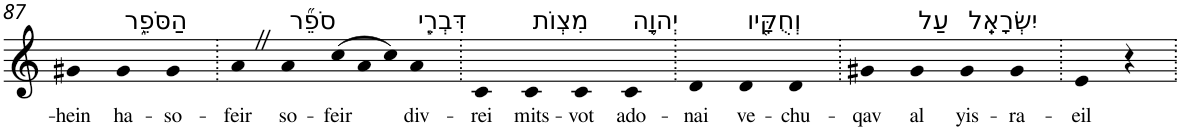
**kern	**text
*part1	*part1
*staff1	*staff1
*I"Piano	*
*I'Pno	*
!!LO:PB:g=z
*clefG2	*
*k[]	*
=87	=87
!	!LO:LY:b
4g#X	-hein
!LO:TX:a:t=הַסֹּפֵ֑ר	!
!	!LO:LY:b
4g#	ha-
!	!LO:LY:b
4g#	-so-
=88.	=88.
!	!LO:LY:b
4aZ	-feir
!LO:TX:a:t=סֹפֵ֞ר	!
!	!LO:LY:b
4a	so-
*Xtuplet	*
!	!LO:LY:b
(>12cc	-feir
12a	.
12cc)	.
!LO:TX:a:t=דִּבְרֵ֧י	!
!	!LO:LY:b
4a	div-
=89.	=89.
!	!LO:LY:b
4c	-rei
!LO:TX:a:t=מִצְוֺת	!
!	!LO:LY:b
4c	mits-
!	!LO:LY:b
4c	-vot
!LO:TX:a:t=יְהוָ֛ה	!
!	!LO:LY:b
4c	ado-
=90.	=90.
!	!LO:LY:b
4d	-nai
!LO:TX:a:t=וְחֻקָּ֖יו	!
!	!LO:LY:b
4d	ve-
!	!LO:LY:b
4d	-chu-
=91.	=91.
!	!LO:LY:b
4g#X	-qav
!LO:TX:a:t=עַל	!
!	!LO:LY:b
4g#	al
!LO:TX:a:t=יִשְׂרָאֵֽל	!
!	!LO:LY:b
4g#	yis-
!	!LO:LY:b
4g#	-ra-
=92.	=92.
!	!LO:LY:b
4e	-eil
4r	.
=.	=.
*-	*-
